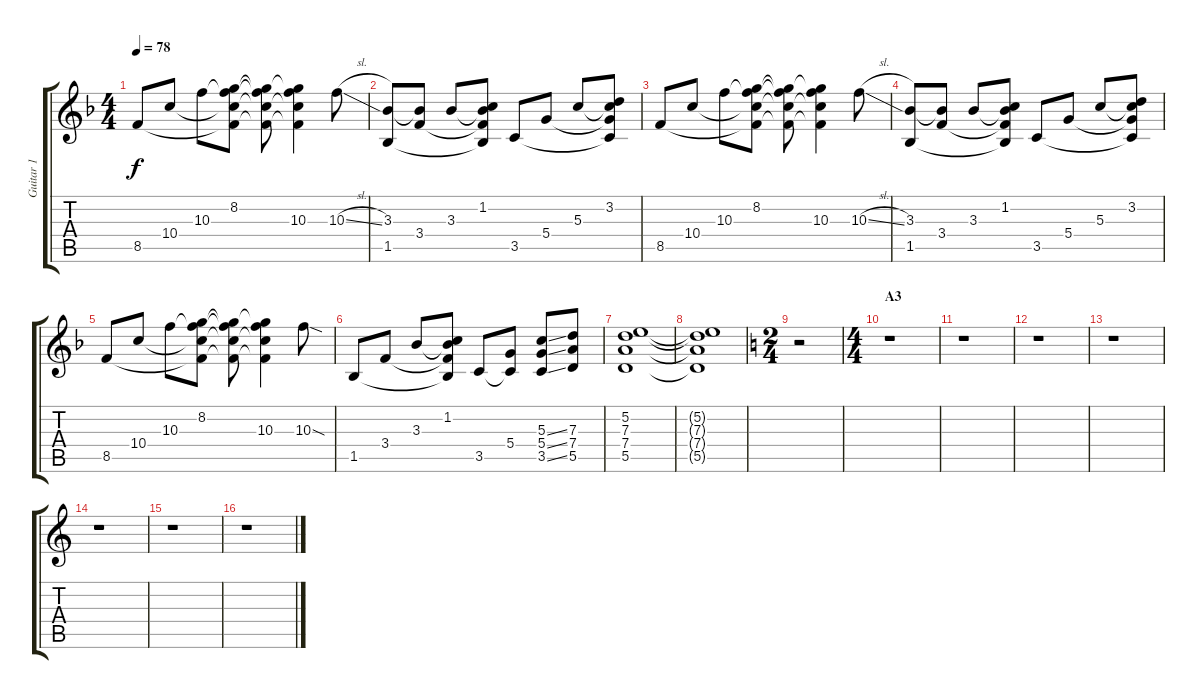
\track ("Guitar 1" "Guitar 1") {instrument overdrivenguitar}
\staff {score tabs}
\tuning (E4 B3 G3 D3 A2 E2) {hide}
\ts (4 4)
\tempo 78
\clef g2
\ks f
8.5.8{dy f} 10.4.8 10.3.8 (8.2 10.3{t} 10.4{t} 8.5{t}).8 (8.2{t} 10.3{t} 10.4{t} 8.5{t}).8 (8.2{t} 10.3 10.4{t} 8.5{t}).4 10.3{sl}.8 |
(3.3 1.5).8 (3.3{t} 3.4).8 3.3.8 (1.2 3.3{t} 3.4{t} 1.5{t}).8 3.5.8 5.4.8 5.3.8 (3.2 5.3{t} 5.4{t} 3.5{t}).8 |
8.5.8 10.4.8 10.3.8 (8.2 10.3{t} 10.4{t} 8.5{t}).8 (8.2{t} 10.3{t} 10.4{t} 8.5{t}).8 (8.2{t} 10.3 10.4{t} 8.5{t}).4 10.3{sl}.8 |
(3.3 1.5).8 (3.3{t} 3.4).8 3.3.8 (1.2 3.3{t} 3.4{t} 1.5{t}).8 3.5.8 5.4.8 5.3.8 (3.2 5.3{t} 5.4{t} 3.5{t}).8 |
8.5.8 10.4.8 10.3.8 (8.2 10.3{t} 10.4{t} 8.5{t}).8 (8.2{t} 10.3{t} 10.4{t} 8.5{t}).8 (8.2{t} 10.3 10.4{t} 8.5{t}).4 10.3{sod}.8 |
1.5.8 3.4.8 3.3.8 (1.2 3.3{t} 3.4{t} 1.5{t}).8 3.5.8 (5.4 3.5{t}).8 (5.3{ss} 5.4{ss} 3.5{ss}).8 (7.3 7.4 5.5).8 |
(5.2 7.3 7.4 5.5).1 |
(5.2{t} 7.3{t} 7.4{t} 5.5{t}).1 |
\ts (2 4)
\ks c
r.2 |
\ts (4 4)
\section ("" "A3")
r.1 |
r.1 |
r.1 |
r.1 |
r.1 |
r.1 |
r.1
